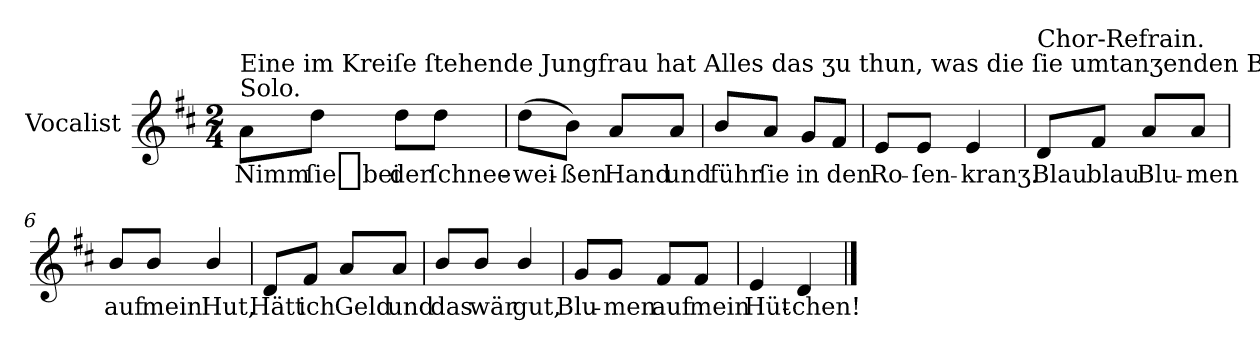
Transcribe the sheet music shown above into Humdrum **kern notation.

**kern	**text
*part1	*part1
*staff1	*staff1
*I"Vocalist	*
*k[f#c#]	*
*D:	*
*M2/4	*
=1	=1
!LO:TX:a:t=Solo.	!
!LO:TX:a:t=Eine im Kreiſe ſtehende Jungfrau hat Alles das ʒu thun, was die ſie umtanʒenden Burſchen und Mädchen singen.	!
8aL	Nimm
8ddJ	ſie_bei
8ddL	der
8ddJ	ſchnee-
=2	=2
(8ddL	-wei-
8bJ)	-ßen
8aL	Hand
8aJ	und
=3	=3
8b/L	führ
8aJ	ſie
8gL	in
8f#J	den
=4	=4
8eL	Ro-
8eJ	-ſen-
4e	-kranʒ.
=5	=5
!LO:TX:a:t=Chor-Refrain.	!
8dL	Blau
8f#J	blau
8aL	Blu-
8aJ	-men
=6	=6
8b/L	auf
8b/J	mein'
4b/	Hut,
=7	=7
8dL	Hätt
8f#J	ich
8aL	Geld
8aJ	und
=8	=8
8b/L	das
8b/J	wär
4b/	gut,
=9	=9
8gL	Blu-
8gJ	-men
8f#L	auf
8f#J	mein
=10	=10
4e	Hüt-
4d	-chen!
==	==
*-	*-
